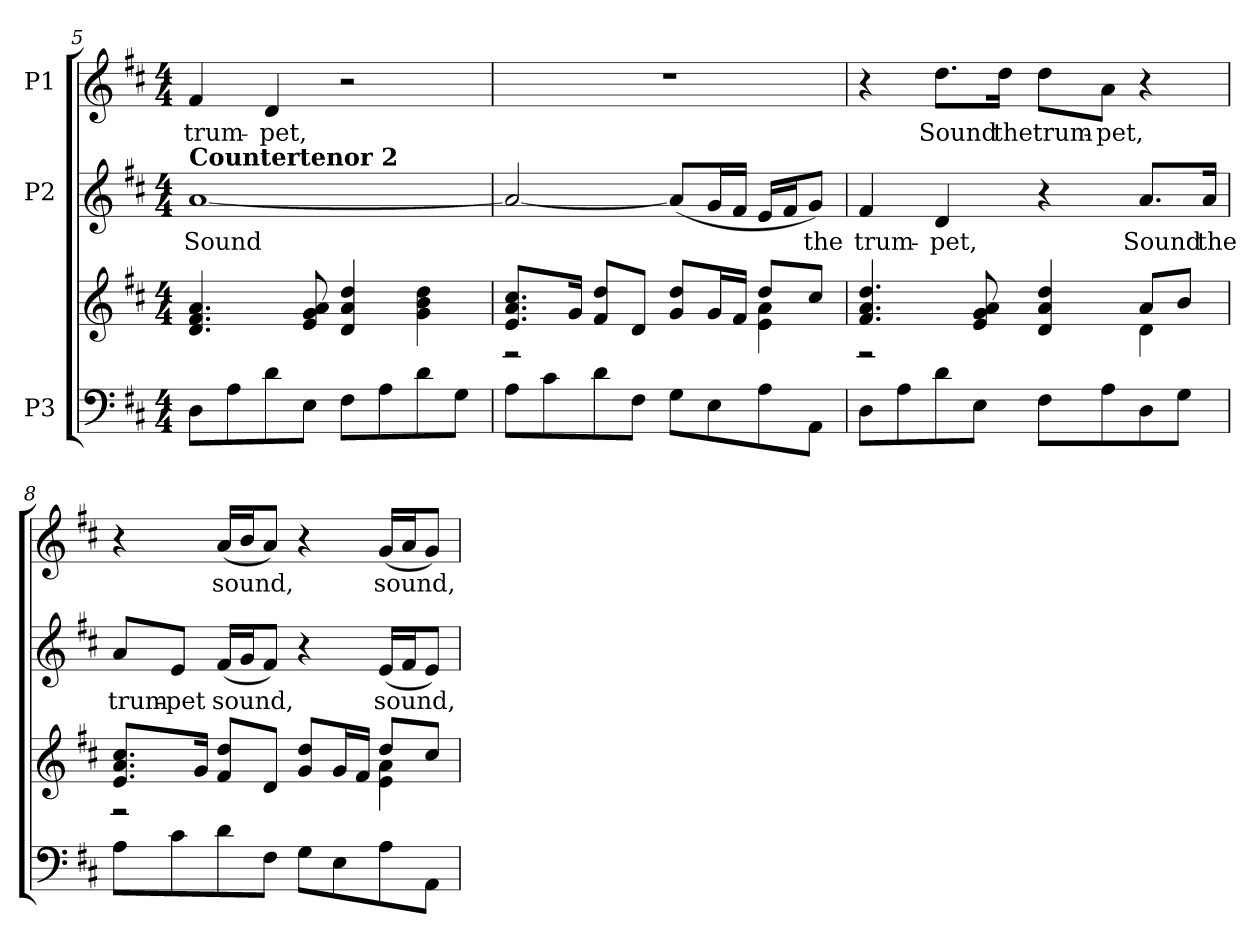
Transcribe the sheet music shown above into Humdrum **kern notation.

**kern	**kern	**kern	**text	**kern	**text
*part3	*part3	*part2	*part2	*part1	*part1
*staff4	*staff3	*staff2	*staff2	*staff1	*staff1
*I"P3	*	*I"P2	*	*I"P1	*
!!LO:LB:g=z
*clefF4	*clefG2	*clefG2	*	*clefG2	*
*k[f#c#]	*k[f#c#]	*k[f#c#]	*	*k[f#c#]	*
*D:	*D:	*D:	*	*D:	*
*M4/4	*M4/4	*M4/4	*	*M4/4	*
=5	=5	=5	=5	=5	=5
!	!	!	!LO:LY:b:color=#000000	!	!
!	!	!LO:TX:a:B:t=Countertenor 2	!	!	!
!	!	!	!	!	!LO:LY:b:color=#000000
8Di\L	4.di/ 4.f#i 4.ai	[1ai	Sound	4f#i/	trum-
8Ai\	.	.	.	.	.
!	!	!	!	!	!LO:LY:b:color=#000000
8di\	.	.	.	4di/	-pet,
8Ei\J	8ei/ 8gi 8ai	.	.	.	.
8F#i\L	4di/ 4ai 4ddi	.	.	2r	.
8Ai\	.	.	.	.	.
8di\	4gi\ 4bi 4ddi	.	.	.	.
8Gi\J	.	.	.	.	.
=6	=6	=6	=6	=6	=6
*	*^	*	*	*	*
8Ai\L	8.ei/ 8.ai 8.cc#iL	2r	2ai/_	.	1r	.
8c#i\	.	.	.	.	.	.
.	16gi/Jk	.	.	.	.	.
8di\	8f#i/ 8ddiL	.	.	.	.	.
8F#i\J	8di/J	.	.	.	.	.
8Gi\L	8gi/ 8ddiL	4ryy	(8ai/L]	.	.	.
8Ei\	16gi/L	.	16gi/L	.	.	.
.	16f#i/JJ	.	16f#i/JJ	.	.	.
8Ai\	8ddi/L	4ei\ 4ai	16ei/LL	.	.	.
.	.	.	16f#i/J	.	.	.
!	!	!	!	!LO:LY:b:color=#000000	!	!
8AAi\J	8cc#i/J	.	8gi/J)	the	.	.
=7	=7	=7	=7	=7	=7	=7
!	!	!	!	!LO:LY:b:color=#000000	!	!
8Di\L	4.f#i/ 4.ai 4.ddi	2r	4f#i/	trum-	4r	.
8Ai\	.	.	.	.	.	.
!	!	!	!	!LO:LY:b:color=#000000	!	!
!	!	!	!	!	!	!LO:LY:b:color=#000000
8di\	.	.	4di/	-pet,	8.ddi\L	Sound
8Ei\J	8ei/ 8gi 8ai	.	.	.	.	.
!	!	!	!	!	!	!LO:LY:b:color=#000000
.	.	.	.	.	16ddi\Jk	the
!	!	!	!	!	!	!LO:LY:b:color=#000000
8F#i\L	4di/ 4ai 4ddi	4ryy	4r	.	8ddi\L	trum-
!	!	!	!	!	!	!LO:LY:b:color=#000000
8Ai\	.	.	.	.	8ai\J	-pet,
!	!	!	!	!LO:LY:b:color=#000000	!	!
8Di\	8ai/L	4di\	8.ai/L	Sound	4r	.
8Gi\J	8bi/J	.	.	.	.	.
!	!	!	!	!LO:LY:b:color=#000000	!	!
.	.	.	16ai/Jk	the	.	.
=8	=8	=8	=8	=8	=8	=8
!	!	!	!	!LO:LY:b:color=#000000	!	!
8Ai\L	8.ei/ 8.ai 8.cc#iL	2r	8ai/L	trum-	4r	.
!	!	!	!	!LO:LY:b:color=#000000	!	!
8c#i\	.	.	8ei/J	-pet	.	.
.	16gi/Jk	.	.	.	.	.
!	!	!	!	!LO:LY:b:color=#000000	!	!
!	!	!	!	!	!	!LO:LY:b:color=#000000
8di\	8f#i/ 8ddiL	.	(16f#i/LL	sound,	(16ai/LL	sound,
.	.	.	16gi/J	.	16bi/J	.
8F#i\J	8di/J	.	8f#i/J)	.	8ai/J)	.
8Gi\L	8gi/ 8ddiL	4ryy	4r	.	4r	.
8Ei\	16gi/L	.	.	.	.	.
.	16f#i/JJ	.	.	.	.	.
!	!	!	!	!LO:LY:b:color=#000000	!	!
!	!	!	!	!	!	!LO:LY:b:color=#000000
8Ai\	8ddi/L	4ei\ 4ai	(16ei/LL	sound,	(16gi/LL	sound,
.	.	.	16f#i/J	.	16ai/J	.
8AAi\J	8cc#i/J	.	8ei/J)	.	8gi/J)	.
*	*v	*v	*	*	*	*
=	=	=	=	=	=
*-	*-	*-	*-	*-	*-
